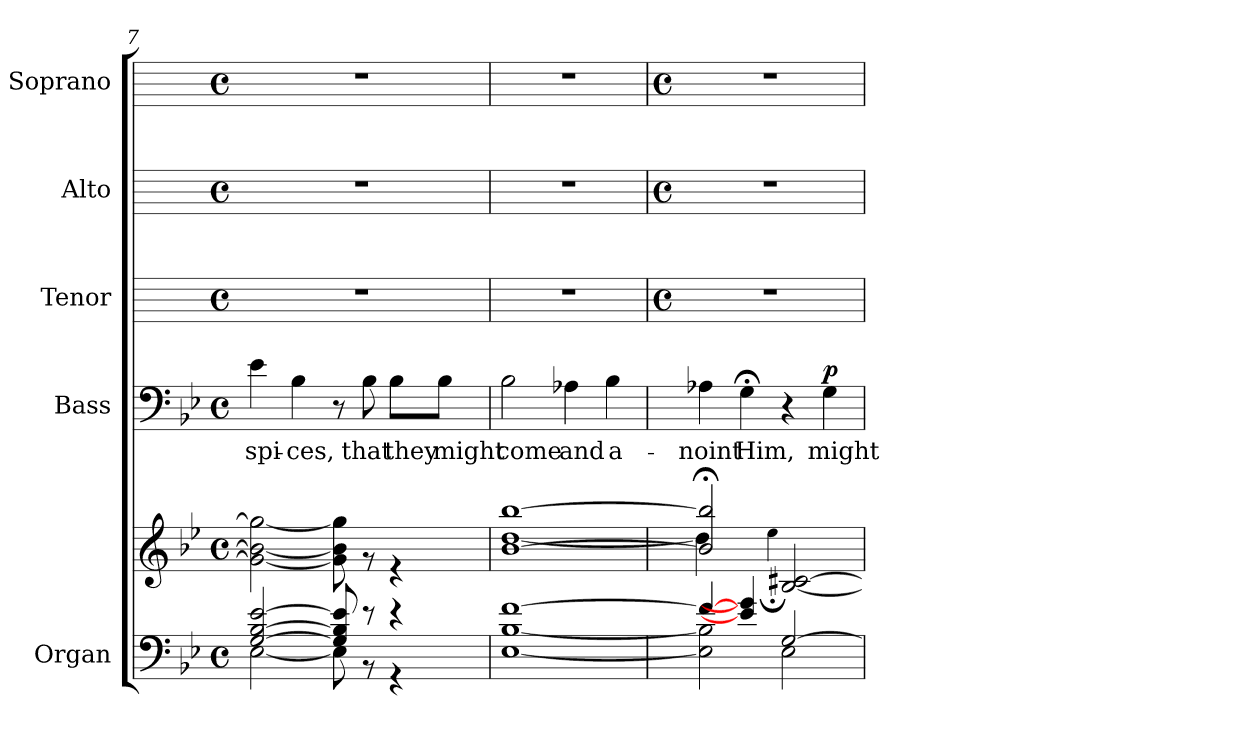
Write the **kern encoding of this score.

**kern	**kern	**kern	**text	**dynam	**kern	**kern	**kern
*part5	*part5	*part4	*part4	*part4	*part3	*part2	*part1
*staff6	*staff5	*staff4	*staff4	*staff4	*staff3	*staff2	*staff1
*I"Organ	*	*I"Bass	*	*	*I"Tenor	*I"Alto	*I"Soprano
*	*	*I'B	*	*	*I'T	*I'A	*I'S
*clefF4	*clefG2	*clefF4	*	*	*	*	*
*k[b-e-]	*k[b-e-]	*k[b-e-]	*	*	*	*	*
*B-:	*B-:	*B-:	*	*	*	*	*
*M4/4	*M4/4	*M4/4	*	*	*M4/4	*M4/4	*M4/4
*met(c)	*met(c)	*met(c)	*	*	*met(c)	*met(c)	*met(c)
=7	=7	=7	=7	=7	=7	=7	=7
*^	*^	*	*	*	*	*	*
!	!	!	!	!	!LO:LY:b	!	!	!	!
[2G/ [2B-/ [2e-/	[2E-\	1ryy	2g\_ 2b-\_ 2gg\_	4e-	spi-	.	1r	1r	1r
!	!	!	!	!	!LO:LY:b	!	!	!	!
.	.	.	.	4B-	-ces,	.	.	.	.
8G/] 8B-/] 8e-/]	8E-\]	.	8g\] 8b-\] 8gg\]	8r	.	.	.	.	.
!	!	!	!	!	!LO:LY:b	!	!	!	!
8r	8r	.	8r	8B-	that	.	.	.	.
!	!	!	!	!	!LO:LY:b	!	!	!	!
4r	4r	.	4r	8B-\L	they	.	.	.	.
!	!	!	!	!	!LO:LY:b	!	!	!	!
.	.	.	.	8B-\J	might	.	.	.	.
=8	=8	=8	=8	=8	=8	=8	=8	=8	=8
!	!	!	!	!	!LO:LY:b	!	!	!	!
[1f/	[1E-\ [1B-\	[1b- [1bb-	[1dd\	2B-	come	.	1r	1r	1r
!	!	!	!	!	!LO:LY:b	!	!	!	!
.	.	.	.	4A-X	and	.	.	.	.
!	!	!	!	!	!LO:LY:b	!	!	!	!
.	.	.	.	4B-	a-	.	.	.	.
!!LO:LB:g=z
=9	=9	=9	=9	=9	=9	=9	=9	=9	=9
*	*	*	*	*	*	*	*M4/4	*M4/4	*M4/4
*	*	*	*	*	*	*	*met(c)	*met(c)	*met(c)
!	!	!	!	!	!LO:LY:b	!	!	!	!
4f/_	2E-\] 2B-\]	2b-/];< 2bb-/];<	4dd\]	4A-X	-noint	.	1r	1r	1r
!	!	!	!	!	!LO:LY:b	!	!	!	!
4e-/] 4g/]	.	.	4ryy	4G;<	Him,	.	.	.	.
.	.	.	4qqee-;<\	.	.	.	.	.	.
[2G/	2E-\	[2B- [2c#X	2ryy	4r	.	.	.	.	.
!	!	!	!	!	!LO:LY:b	!LO:DY:b	!	!	!
.	.	.	.	4G	might	p	.	.	.
*v	*v	*	*	*	*	*	*	*	*
*	*v	*v	*	*	*	*	*	*
=	=	=	=	=	=	=	=
*-	*-	*-	*-	*-	*-	*-	*-
